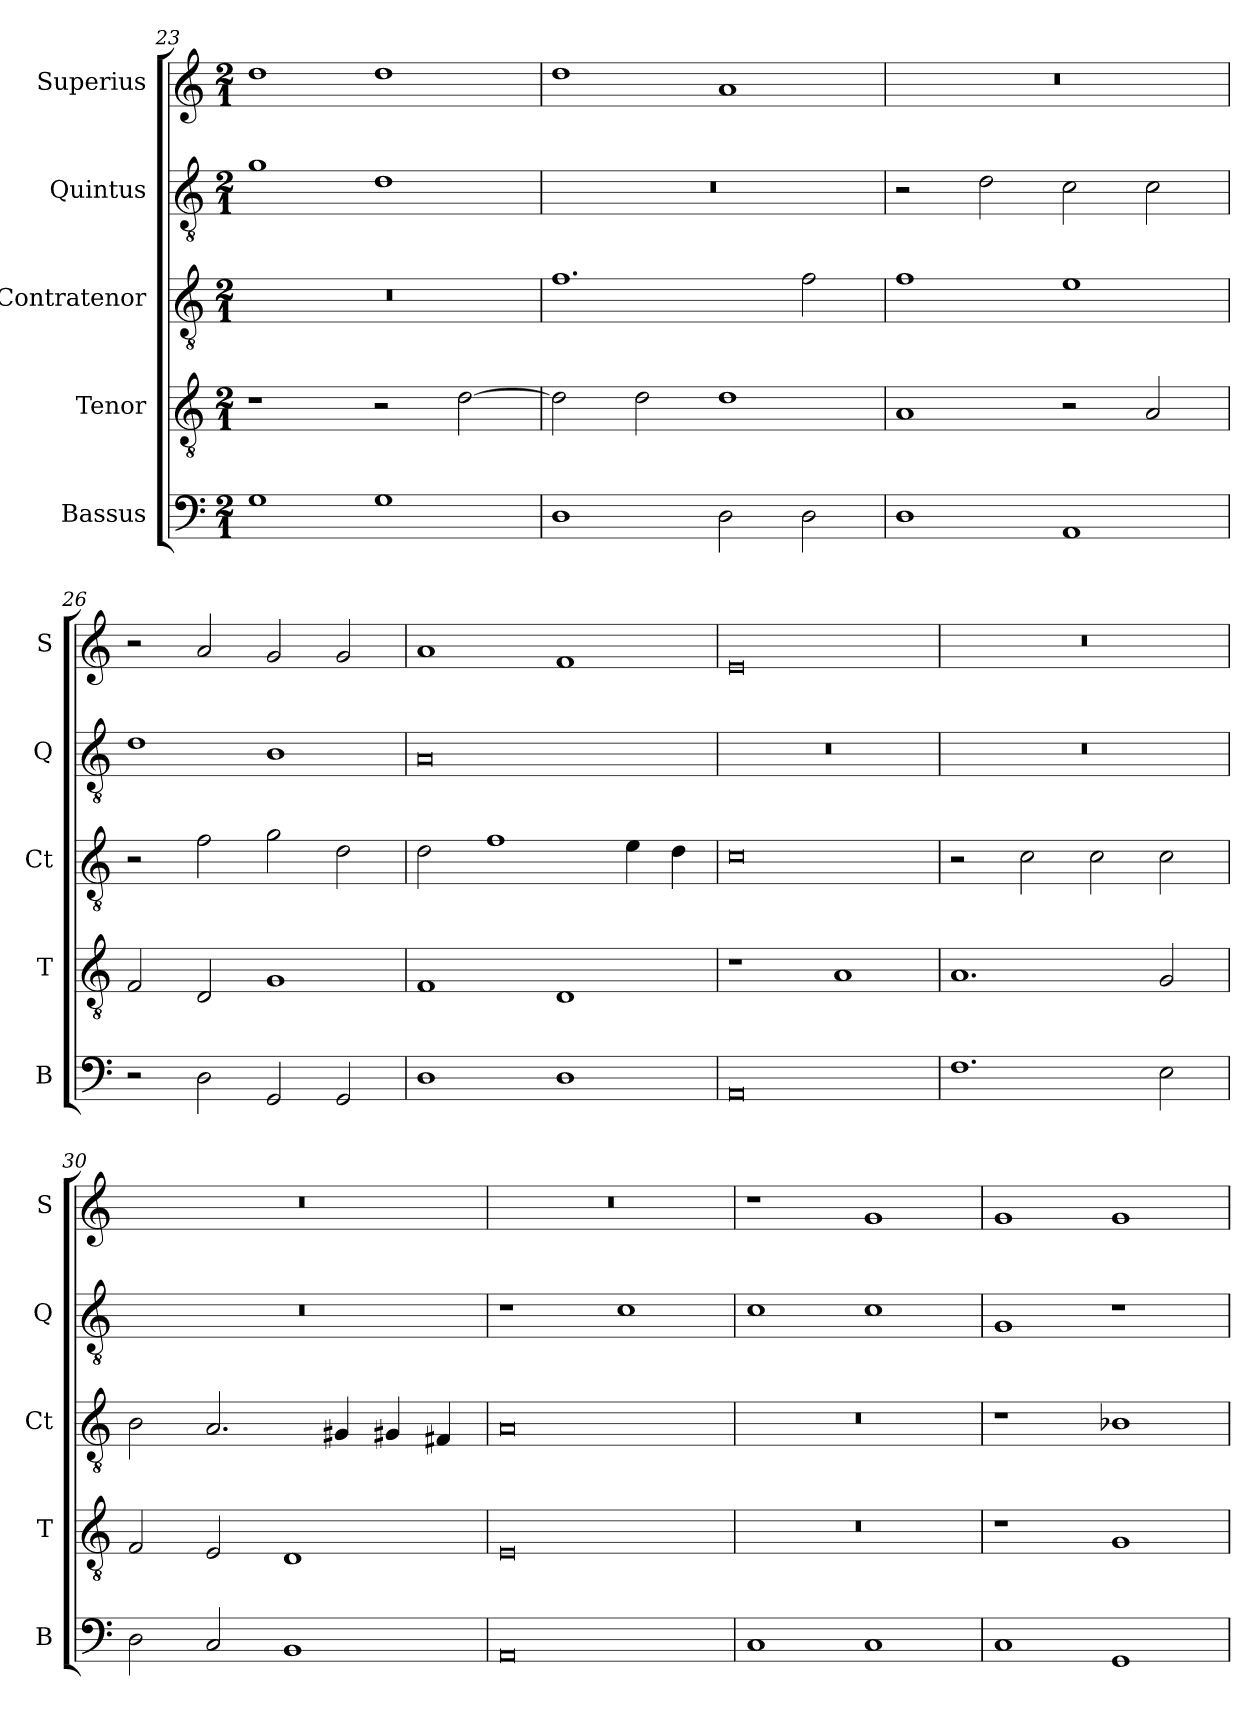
**kern	**kern	**kern	**kern	**kern
*part5	*part4	*part3	*part2	*part1
*staff5	*staff4	*staff3	*staff2	*staff1
*I"Bassus	*I"Tenor	*I"Contratenor	*I"Quintus	*I"Superius
*I'B	*I'T	*I'Ct	*I'Q	*I'S
*clefF4	*clefGv2	*clefGv2	*clefGv2	*clefG2
*k[]	*k[]	*k[]	*k[]	*k[]
*M2/1	*M2/1	*M2/1	*M2/1	*M2/1
=23	=23	=23	=23	=23
1G	1r	0r	1g	1dd
1G	2r	.	1d	1dd
.	[2d\	.	.	.
=24	=24	=24	=24	=24
1D	2d\]	1.f	0r	1dd
.	2d\	.	.	.
2D\	1d	.	.	1a
2D\	.	2f\	.	.
=25	=25	=25	=25	=25
1D	1A	1f	2r	0r
.	.	.	2d\	.
1AA	2r	1e	2c\	.
.	2A	.	2c\	.
=26	=26	=26	=26	=26
2r	2F	2r	1d	2r
2D\	2D	2f\	.	2a/
2GG/	1G	2g\	1B	2g/
2GG/	.	2d\	.	2g/
=27	=27	=27	=27	=27
1D	1F	2d\	0A	1a
.	.	1f	.	.
1D	1D	.	.	1f
.	.	4e\	.	.
.	.	4d\	.	.
=28	=28	=28	=28	=28
0AA	1r	0c	0r	0e
.	1A	.	.	.
=29	=29	=29	=29	=29
1.F	1.A	2r	0r	0r
.	.	2c\	.	.
.	.	2c\	.	.
2E\	2G	2c\	.	.
=30	=30	=30	=30	=30
2D\	2F	2B\	0r	0r
2C/	2E	2.A/	.	.
1BB	1D	.	.	.
.	.	4G#X/	.	.
.	.	4G#X/	.	.
.	.	4F#X/	.	.
=31	=31	=31	=31	=31
0AA	0E	0A	1r	0r
.	.	.	1c	.
=32	=32	=32	=32	=32
1C	0r	0r	1c	1r
1C	.	.	1c	1g
=33	=33	=33	=33	=33
1C	1r	1r	1G	1g
1GG	1G	1B-X	1r	1g
=	=	=	=	=
*-	*-	*-	*-	*-
